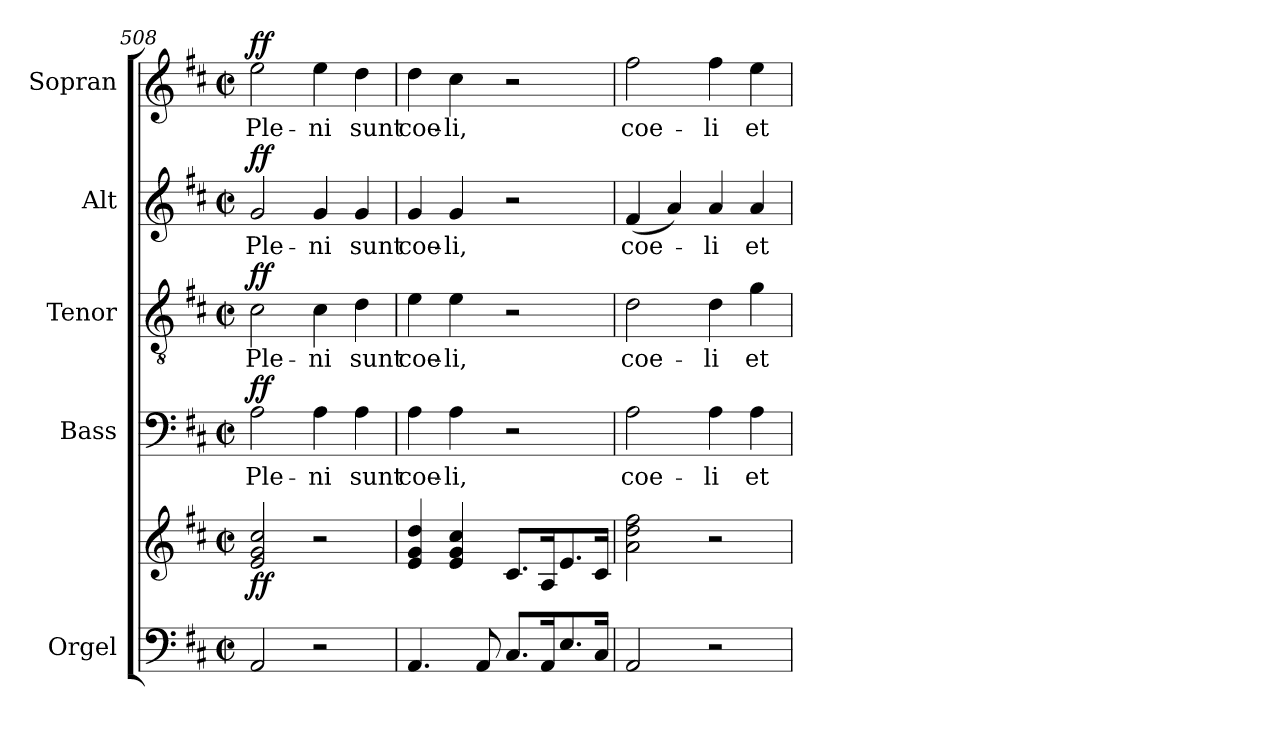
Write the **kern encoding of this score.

**kern	**kern	**dynam	**kern	**text	**dynam	**kern	**text	**dynam	**kern	**text	**dynam	**kern	**text	**dynam
*part5	*part5	*part5	*part4	*part4	*part4	*part3	*part3	*part3	*part2	*part2	*part2	*part1	*part1	*part1
*staff6	*staff5	*staff5/6	*staff4	*staff4	*staff4	*staff3	*staff3	*staff3	*staff2	*staff2	*staff2	*staff1	*staff1	*staff1
*I"Orgel	*	*	*I"Bass	*	*	*I"Tenor	*	*	*I"Alt	*	*	*I"Sopran	*	*
*I'Org.	*	*	*I'B.	*	*	*I'T.	*	*	*I'A.	*	*	*I'S.	*	*
*clefF4	*clefG2	*	*clefF4	*	*	*clefGv2	*	*	*clefG2	*	*	*clefG2	*	*
*k[f#c#]	*k[f#c#]	*	*k[f#c#]	*	*	*k[f#c#]	*	*	*k[f#c#]	*	*	*k[f#c#]	*	*
*D:	*D:	*	*D:	*	*	*D:	*	*	*D:	*	*	*D:	*	*
*M2/2	*M2/2	*	*M2/2	*	*	*M2/2	*	*	*M2/2	*	*	*M2/2	*	*
*met(c|)	*met(c|)	*	*met(c|)	*	*	*met(c|)	*	*	*met(c|)	*	*	*met(c|)	*	*
=508	=508	=508	=508	=508	=508	=508	=508	=508	=508	=508	=508	=508	=508	=508
!	!	!LO:DY:b	!	!LO:LY:b	!LO:DY:a	!	!LO:LY:b	!LO:DY:a	!	!LO:LY:b	!LO:DY:a	!	!LO:LY:b	!LO:DY:a
2AA/	2e/ 2g/ 2cc#/	ff	2A\	Ple-	ff	2c#\	Ple-	ff	2g/	Ple-	ff	2ee\	Ple-	ff
!	!	!	!	!LO:LY:b	!	!	!LO:LY:b	!	!	!LO:LY:b	!	!	!LO:LY:b	!
2r	2r	.	4A\	-ni	.	4c#\	-ni	.	4g/	-ni	.	4ee\	-ni	.
!	!	!	!	!LO:LY:b	!	!	!LO:LY:b	!	!	!LO:LY:b	!	!	!LO:LY:b	!
.	.	.	4A\	sunt	.	4d\	sunt	.	4g/	sunt	.	4dd\	sunt	.
=509	=509	=509	=509	=509	=509	=509	=509	=509	=509	=509	=509	=509	=509	=509
!	!	!	!	!LO:LY:b	!	!	!LO:LY:b	!	!	!LO:LY:b	!	!	!LO:LY:b	!
4.AA/	4e/ 4g/ 4dd/	.	4A\	coe-	.	4e\	coe-	.	4g/	coe-	.	4dd\	coe-	.
!	!	!	!	!LO:LY:b	!	!	!LO:LY:b	!	!	!LO:LY:b	!	!	!LO:LY:b	!
.	4e/ 4g/ 4cc#/	.	4A\	-li,	.	4e\	-li,	.	4g/	-li,	.	4cc#\	-li,	.
8AA/	.	.	.	.	.	.	.	.	.	.	.	.	.	.
8.C#/L	8.c#/L	.	2r	.	.	2r	.	.	2r	.	.	2r	.	.
16AA/k	16A/k	.	.	.	.	.	.	.	.	.	.	.	.	.
8.E/	8.e/	.	.	.	.	.	.	.	.	.	.	.	.	.
16C#/Jk	16c#/Jk	.	.	.	.	.	.	.	.	.	.	.	.	.
=510	=510	=510	=510	=510	=510	=510	=510	=510	=510	=510	=510	=510	=510	=510
!	!	!	!	!LO:LY:b	!	!	!LO:LY:b	!	!	!LO:LY:b	!	!	!LO:LY:b	!
2AA/	2a\ 2dd\ 2ff#\	.	2A\	coe-	.	2d\	coe-	.	(<4f#/	coe-	.	2ff#\	coe-	.
.	.	.	.	.	.	.	.	.	4a/)	.	.	.	.	.
!	!	!	!	!LO:LY:b	!	!	!LO:LY:b	!	!	!LO:LY:b	!	!	!LO:LY:b	!
2r	2r	.	4A\	-li	.	4d\	-li	.	4a/	-li	.	4ff#\	-li	.
!	!	!	!	!LO:LY:b	!	!	!LO:LY:b	!	!	!LO:LY:b	!	!	!LO:LY:b	!
.	.	.	4A\	et	.	4g\	et	.	4a/	et	.	4ee\	et	.
=	=	=	=	=	=	=	=	=	=	=	=	=	=	=
*-	*-	*-	*-	*-	*-	*-	*-	*-	*-	*-	*-	*-	*-	*-
